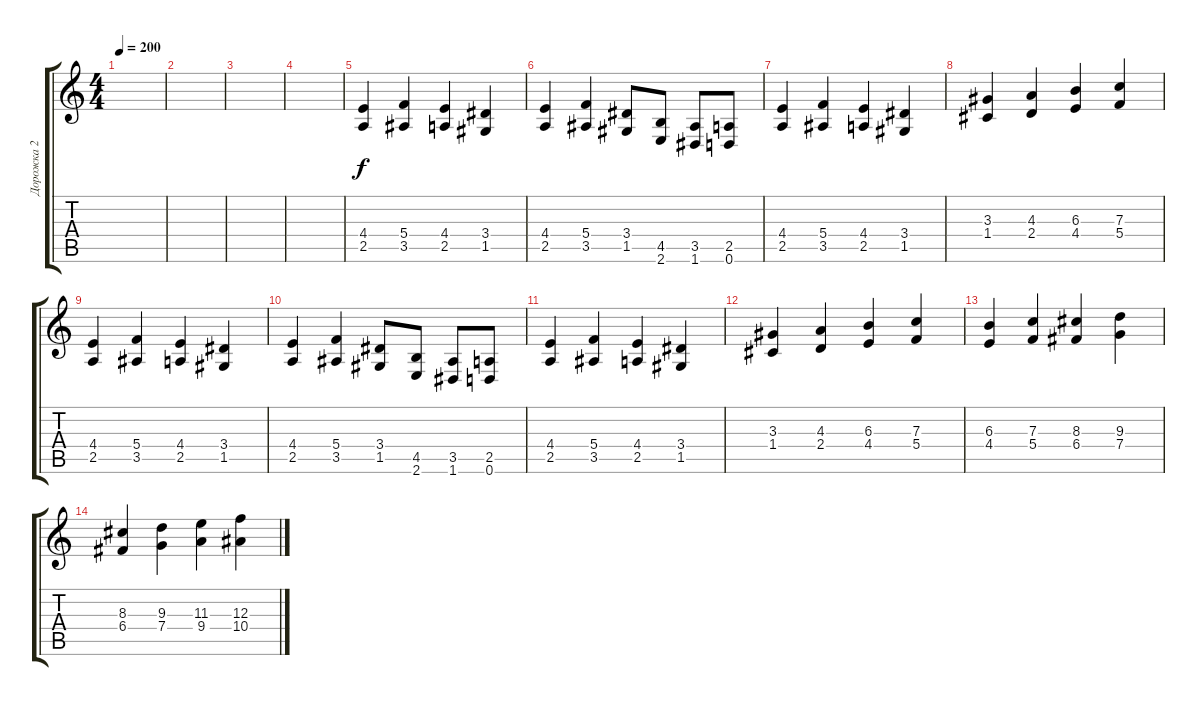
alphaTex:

\track ("Дорожка 2" "Дорожка 2") {instrument distortionguitar}
\staff {score tabs}
\tuning (D4 A3 F3 C3 G2 D2) {hide}
\ts (4 4)
\tempo 200
\clef g2
\ks c
|
|
|
|
(4.4 2.5).4 (5.4 3.5).4 (4.4 2.5).4 (3.4 1.5).4 |
(4.4 2.5).4 (5.4 3.5).4 (3.4 1.5).8 (4.5 2.6).8 (3.5 1.6).8 (2.5 0.6).8 |
(4.4 2.5).4 (5.4 3.5).4 (4.4 2.5).4 (3.4 1.5).4 |
(3.3 1.4).4 (4.3 2.4).4 (6.3 4.4).4 (7.3 5.4).4 |
(4.4 2.5).4 (5.4 3.5).4 (4.4 2.5).4 (3.4 1.5).4 |
(4.4 2.5).4 (5.4 3.5).4 (3.4 1.5).8 (4.5 2.6).8 (3.5 1.6).8 (2.5 0.6).8 |
(4.4 2.5).4 (5.4 3.5).4 (4.4 2.5).4 (3.4 1.5).4 |
(3.3 1.4).4 (4.3 2.4).4 (6.3 4.4).4 (7.3 5.4).4 |
(6.3 4.4).4 (7.3 5.4).4 (8.3 6.4).4 (9.3 7.4).4 |
(8.3 6.4).4 (9.3 7.4).4 (11.3 9.4).4 (12.3 10.4).4
